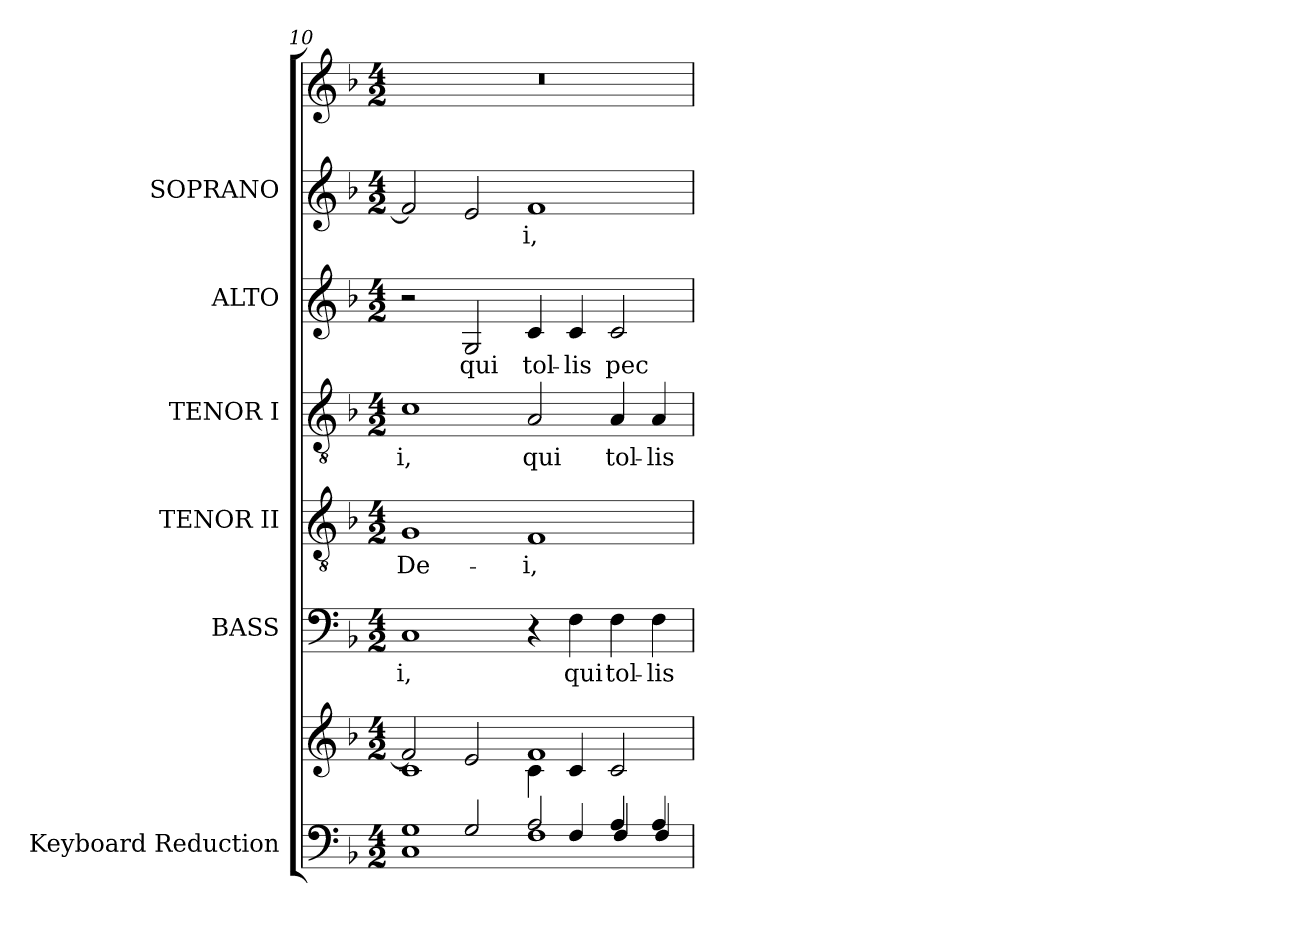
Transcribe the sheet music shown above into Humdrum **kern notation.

**kern	**kern	**kern	**text	**kern	**text	**kern	**text	**kern	**text	**kern	**text	**kern
*part7	*part7	*part6	*part6	*part5	*part5	*part4	*part4	*part3	*part3	*part2	*part2	*part1
*staff8	*staff7	*staff6	*staff6	*staff5	*staff5	*staff4	*staff4	*staff3	*staff3	*staff2	*staff2	*staff1
*I"Keyboard Reduction	*	*I"BASS	*	*I"TENOR II	*	*I"TENOR I	*	*I"ALTO	*	*I"SOPRANO	*	*
*I'Reduc.	*	*I'B.	*	*I'T. II	*	*I'T. I	*	*I'A.	*	*I'S.	*	*
*clefF4	*clefG2	*clefF4	*	*clefGv2	*	*clefGv2	*	*clefG2	*	*clefG2	*	*clefG2
*	*	*	*	*ITrd7c12	*	*ITrd7c12	*	*	*	*	*	*
*k[b-]	*k[b-]	*k[b-]	*	*k[b-]	*	*k[b-]	*	*k[b-]	*	*k[b-]	*	*k[b-]
*F:	*F:	*F:	*	*F:	*	*F:	*	*F:	*	*F:	*	*F:
*M4/2	*M4/2	*M4/2	*	*M4/2	*	*M4/2	*	*M4/2	*	*M4/2	*	*M4/2
=10	=10	=10	=10	=10	=10	=10	=10	=10	=10	=10	=10	=10
*^	*^	*	*	*	*	*	*	*	*	*	*	*
*	*^	*	*^	*	*	*	*	*	*	*	*	*	*	*
*	*	*^	*	*	*	*	*	*	*	*	*	*	*	*	*	*
!	!	!	!	!	!	!	!	!LO:LY:b:color=#000000	!	!	!	!	!	!	!	!	!
!	!	!	!	!	!	!	!	!	!	!LO:LY:b:color=#000000	!	!	!	!	!	!	!
!	!	!	!	!	!	!	!	!	!	!	!	!LO:LY:b:color=#000000	!	!	!	!	!LO:N:vis=1
2ryy	1ryy	1Gi	1Ci	2fi/]	2ryy	1ci	1Ci	-i,	1GGi	De-	1Ci	-i,	2r	.	2fi/]	.	0r
!	!	!	!	!	!	!	!	!	!	!	!	!	!	!LO:LY:b:color=#000000	!	!	!
2Gi/	.	.	.	2ei/	2ryy	.	.	.	.	.	.	.	2Gi/	qui	2ei/	.	.
!	!	!	!	!	!	!	!	!	!	!LO:LY:b:color=#000000	!	!	!	!	!	!	!
!	!	!	!	!	!	!	!	!	!	!	!	!LO:LY:b:color=#000000	!	!	!	!	!
!	!	!	!	!	!	!	!	!	!	!	!	!	!	!LO:LY:b:color=#000000	!	!	!
!	!	!	!	!	!	!	!	!	!	!	!	!	!	!	!	!LO:LY:b:color=#000000	!
1ryy	2Ai/	1Fi	4ryy	1fi	4ci\	1ryy	4r	.	1FFi	-i,	2AAi/	qui	4ci/	tol-	1fi	-i,	.
!	!	!	!	!	!	!	!	!LO:LY:b:color=#000000	!	!	!	!	!	!	!	!	!
!	!	!	!	!	!	!	!	!	!	!	!	!	!	!LO:LY:b:color=#000000	!	!	!
.	.	.	4Fi/	.	4ci/	.	4Fi\	qui	.	.	.	.	4ci/	-lis	.	.	.
!	!	!	!	!	!	!	!	!LO:LY:b:color=#000000	!	!	!	!	!	!	!	!	!
!	!	!	!	!	!	!	!	!	!	!	!	!LO:LY:b:color=#000000	!	!	!	!	!
!	!	!	!	!	!	!	!	!	!	!	!	!	!	!LO:LY:b:color=#000000	!	!	!
.	4Ai/	.	4Fi/	.	2ci/	.	4Fi\	tol-	.	.	4AAi/	tol-	2ci/	pec-	.	.	.
!	!	!	!	!	!	!	!	!LO:LY:b:color=#000000	!	!	!	!	!	!	!	!	!
!	!	!	!	!	!	!	!	!	!	!	!	!LO:LY:b:color=#000000	!	!	!	!	!
.	4Ai/	.	4Fi/	.	.	.	4Fi\	-lis	.	.	4AAi/	-lis	.	.	.	.	.
*v	*v	*v	*v	*	*	*	*	*	*	*	*	*	*	*	*	*	*
*	*v	*v	*v	*	*	*	*	*	*	*	*	*	*	*
=	=	=	=	=	=	=	=	=	=	=	=	=
*-	*-	*-	*-	*-	*-	*-	*-	*-	*-	*-	*-	*-
